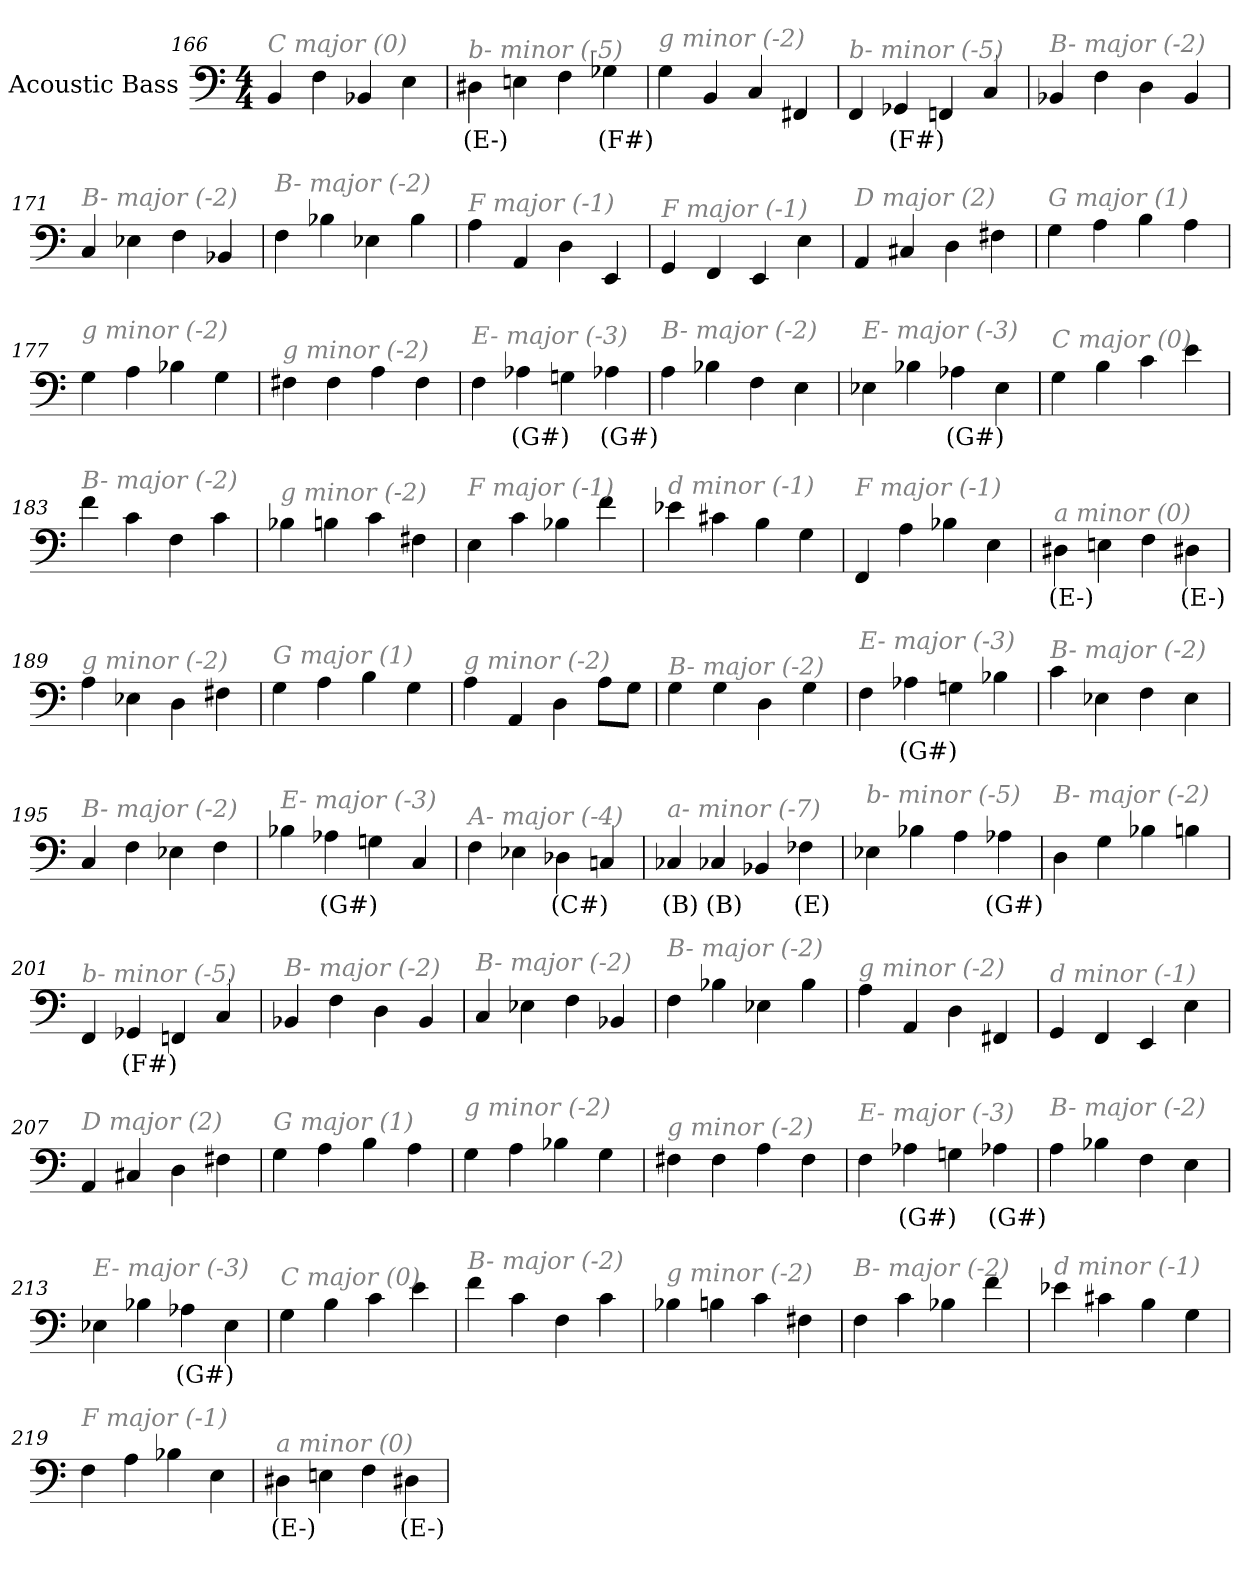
**kern	**text
*part1	*part1
*staff1	*staff1
*I"Acoustic Bass	*
*clefF4	*
*ITrd7c12	*
*k[]	*
*C:	*
*M4/4	*
=166	=166
!LO:TX:i:color=#808080:t=C major (0)	!
4BBB	.
4FF	.
4BBB-X	.
4EE	.
=167	=167
!LO:TX:i:color=#808080:t=b- minor (-5)	!
4DD#Xi	(E-)
4EEn	.
4FF	.
4GG-Xj	(F#)
=168	=168
!LO:TX:i:color=#808080:t=g minor (-2)	!
4GG	.
4BBB	.
4CC	.
4FFF#X	.
=169	=169
!LO:TX:i:color=#808080:t=b- minor (-5)	!
4FFF	.
4GGG-Xj	(F#)
4FFFn	.
4CC	.
=170	=170
!LO:TX:i:color=#808080:t=B- major (-2)	!
4BBB-X	.
4FF	.
4DD	.
4BBB-	.
=171	=171
!LO:TX:i:color=#808080:t=B- major (-2)	!
4CC	.
4EE-X	.
4FF	.
4BBB-X	.
=172	=172
!LO:TX:i:color=#808080:t=B- major (-2)	!
4FF	.
4BB-X	.
4EE-X	.
4BB-	.
=173	=173
!LO:TX:i:color=#808080:t=F major (-1)	!
4AA	.
4AAA	.
4DD	.
4EEE	.
=174	=174
!LO:TX:i:color=#808080:t=F major (-1)	!
4GGG	.
4FFF	.
4EEE	.
4EE	.
=175	=175
!LO:TX:i:color=#808080:t=D major (2)	!
4AAA	.
4CC#X	.
4DD	.
4FF#X	.
=176	=176
!LO:TX:i:color=#808080:t=G major (1)	!
4GG	.
4AA	.
4BB	.
4AA	.
=177	=177
!LO:TX:i:color=#808080:t=g minor (-2)	!
4GG	.
4AA	.
4BB-X	.
4GG	.
=178	=178
!LO:TX:i:color=#808080:t=g minor (-2)	!
4FF#X	.
4FF#	.
4AA	.
4FF#	.
=179	=179
!LO:TX:i:color=#808080:t=E- major (-3)	!
4FF	.
4AA-Xj	(G#)
4GGn	.
4AA-Xj	(G#)
=180	=180
!LO:TX:i:color=#808080:t=B- major (-2)	!
4AA	.
4BB-X	.
4FF	.
4EE	.
=181	=181
!LO:TX:i:color=#808080:t=E- major (-3)	!
4EE-X	.
4BB-X	.
4AA-Xj	(G#)
4EE-	.
=182	=182
!LO:TX:i:color=#808080:t=C major (0)	!
4GG	.
4BB	.
4C	.
4E	.
=183	=183
!LO:TX:i:color=#808080:t=B- major (-2)	!
4F	.
4C	.
4FF	.
4C	.
=184	=184
!LO:TX:i:color=#808080:t=g minor (-2)	!
4BB-X	.
4BBn	.
4C	.
4FF#X	.
=185	=185
!LO:TX:i:color=#808080:t=F major (-1)	!
4EE	.
4C	.
4BB-X	.
4F	.
=186	=186
!LO:TX:i:color=#808080:t=d minor (-1)	!
4E-X	.
4C#X	.
4BB	.
4GG	.
=187	=187
!LO:TX:i:color=#808080:t=F major (-1)	!
4FFF	.
4AA	.
4BB-X	.
4EE	.
=188	=188
!LO:TX:i:color=#808080:t=a minor (0)	!
4DD#Xj	(E-)
4EEn	.
4FF	.
4DD#Xj	(E-)
=189	=189
!LO:TX:i:color=#808080:t=g minor (-2)	!
4AA	.
4EE-X	.
4DD	.
4FF#X	.
=190	=190
!LO:TX:i:color=#808080:t=G major (1)	!
4GG	.
4AA	.
4BB	.
4GG	.
=191	=191
!LO:TX:i:color=#808080:t=g minor (-2)	!
4AA	.
4AAA	.
4DD	.
8AAL	.
8GGJ	.
=192	=192
!LO:TX:i:color=#808080:t=B- major (-2)	!
4GG	.
4GG	.
4DD	.
4GG	.
=193	=193
!LO:TX:i:color=#808080:t=E- major (-3)	!
4FF	.
4AA-Xj	(G#)
4GGn	.
4BB-X	.
=194	=194
!LO:TX:i:color=#808080:t=B- major (-2)	!
4C	.
4EE-X	.
4FF	.
4EE-	.
=195	=195
!LO:TX:i:color=#808080:t=B- major (-2)	!
4CC	.
4FF	.
4EE-X	.
4FF	.
=196	=196
!LO:TX:i:color=#808080:t=E- major (-3)	!
4BB-X	.
4AA-Xj	(G#)
4GGn	.
4CC	.
=197	=197
!LO:TX:i:color=#808080:t=A- major (-4)	!
4FF	.
4EE-X	.
4DD-Xj	(C#)
4CCn	.
=198	=198
!LO:TX:i:color=#808080:t=a- minor (-7)	!
4CC-Xj	(B)
4CC-Xj	(B)
4BBB-X	.
4FF-Xj	(E)
=199	=199
!LO:TX:i:color=#808080:t=b- minor (-5)	!
4EE-X	.
4BB-X	.
4AA	.
4AA-Xj	(G#)
=200	=200
!LO:TX:i:color=#808080:t=B- major (-2)	!
4DD	.
4GG	.
4BB-X	.
4BBn	.
=201	=201
!LO:TX:i:color=#808080:t=b- minor (-5)	!
4FFF	.
4GGG-Xj	(F#)
4FFFn	.
4CC	.
=202	=202
!LO:TX:i:color=#808080:t=B- major (-2)	!
4BBB-X	.
4FF	.
4DD	.
4BBB-	.
=203	=203
!LO:TX:i:color=#808080:t=B- major (-2)	!
4CC	.
4EE-X	.
4FF	.
4BBB-X	.
=204	=204
!LO:TX:i:color=#808080:t=B- major (-2)	!
4FF	.
4BB-X	.
4EE-X	.
4BB-	.
=205	=205
!LO:TX:i:color=#808080:t=g minor (-2)	!
4AA	.
4AAA	.
4DD	.
4FFF#X	.
=206	=206
!LO:TX:i:color=#808080:t=d minor (-1)	!
4GGG	.
4FFF	.
4EEE	.
4EE	.
=207	=207
!LO:TX:i:color=#808080:t=D major (2)	!
4AAA	.
4CC#X	.
4DD	.
4FF#X	.
=208	=208
!LO:TX:i:color=#808080:t=G major (1)	!
4GG	.
4AA	.
4BB	.
4AA	.
=209	=209
!LO:TX:i:color=#808080:t=g minor (-2)	!
4GG	.
4AA	.
4BB-X	.
4GG	.
=210	=210
!LO:TX:i:color=#808080:t=g minor (-2)	!
4FF#X	.
4FF#	.
4AA	.
4FF#	.
=211	=211
!LO:TX:i:color=#808080:t=E- major (-3)	!
4FF	.
4AA-Xj	(G#)
4GGn	.
4AA-Xj	(G#)
=212	=212
!LO:TX:i:color=#808080:t=B- major (-2)	!
4AA	.
4BB-X	.
4FF	.
4EE	.
=213	=213
!LO:TX:i:color=#808080:t=E- major (-3)	!
4EE-X	.
4BB-X	.
4AA-Xj	(G#)
4EE-	.
=214	=214
!LO:TX:i:color=#808080:t=C major (0)	!
4GG	.
4BB	.
4C	.
4E	.
=215	=215
!LO:TX:i:color=#808080:t=B- major (-2)	!
4F	.
4C	.
4FF	.
4C	.
=216	=216
!LO:TX:i:color=#808080:t=g minor (-2)	!
4BB-X	.
4BBn	.
4C	.
4FF#X	.
=217	=217
!LO:TX:i:color=#808080:t=B- major (-2)	!
4FF	.
4C	.
4BB-X	.
4F	.
=218	=218
!LO:TX:i:color=#808080:t=d minor (-1)	!
4E-X	.
4C#X	.
4BB	.
4GG	.
=219	=219
!LO:TX:i:color=#808080:t=F major (-1)	!
4FF	.
4AA	.
4BB-X	.
4EE	.
=220	=220
!LO:TX:i:color=#808080:t=a minor (0)	!
4DD#Xj	(E-)
4EEn	.
4FF	.
4DD#Xj	(E-)
=	=
*-	*-
